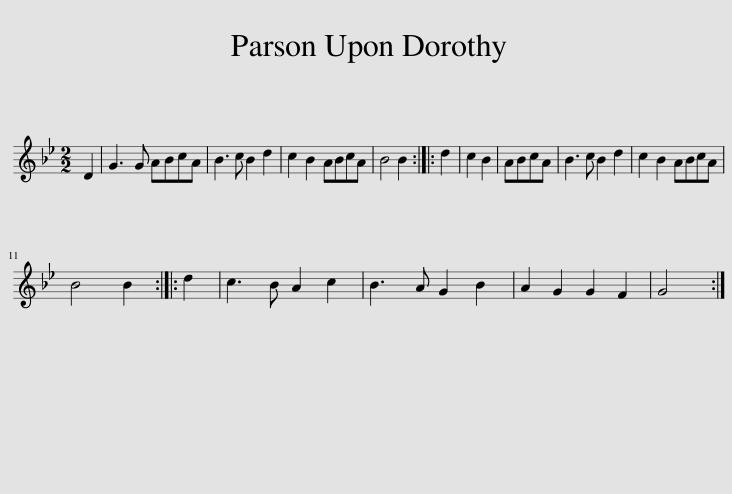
X:1
L:1/8
M:2/2
I:linebreak $
K:Gmin
V:1 treble
V:1
 D2 | G3 G ABcA | B3 c B2 d2 | c2 B2 ABcA | B4 B2 :: %5
 d2 | c2 B2 | ABcA | B3 c B2 d2 | c2 B2 ABcA |$ %10
 B4 B2 :: d2 | c3 B A2 c2 | B3 A G2 B2 | A2 G2 G2 F2 | %15
 G4 :| %16
